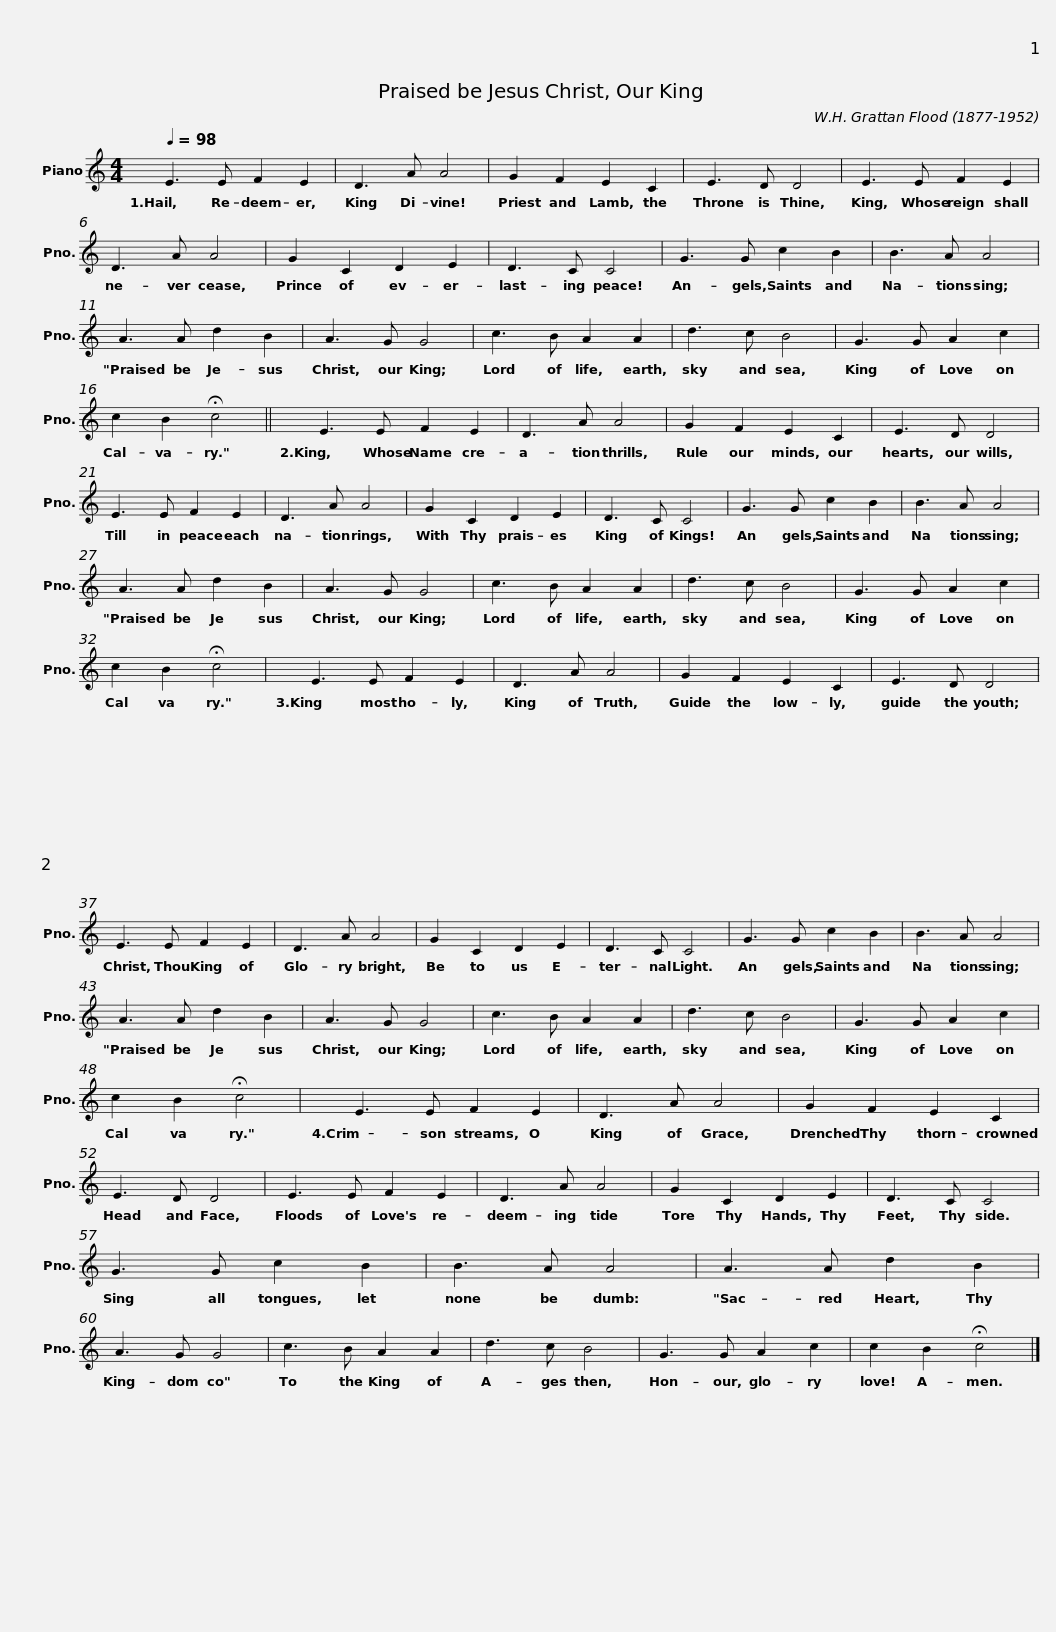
X:1
L:1/8
Q:1/4=98
M:4/4
I:linebreak $
K:C
V:1 treble
V:1
 E3 E F2 E2 | D3 A A4 | G2 F2 E2 C2 | E3 D D4 | E3 E F2 E2 |$ %5
 D3 A A4 | G2 C2 D2 E2 | D3 C C4 | G3 G c2 B2 | B3 A A4 |$ %10
 A3 A d2 B2 | A3 G G4 | c3 B A2 A2 | d3 c B4 | G3 G A2 c2 | %15
 c2 B2 !fermata!c4 ||$ E3 E F2 E2 | D3 A A4 | G2 F2 E2 C2 | E3 D D4 | %20
 E3 E F2 E2 |$ D3 A A4 | G2 C2 D2 E2 | D3 C C4 | G3 G c2 B2 | %25
 B3 A A4 |$ A3 A d2 B2 | A3 G G4 | c3 B A2 A2 | d3 c B4 | %30
 G3 G A2 c2 | c2 B2 !fermata!c4 |$ E3 E F2 E2 | D3 A A4 | G2 F2 E2 C2 | %35
 E3 D D4 | E3 E F2 E2 |$ D3 A A4 | G2 C2 D2 E2 | D3 C C4 | %40
 G3 G c2 B2 | B3 A A4 | A3 A d2 B2 |$ A3 G G4 | c3 B A2 A2 | %45
 d3 c B4 | G3 G A2 c2 | c2 B2 !fermata!c4 |$ E3 E F2 E2 | D3 A A4 | %50
 G2 F2 E2 C2 | E3 D D4 |$ E3 E F2 E2 | D3 A A4 | G2 C2 D2 E2 | %55
 D3 C C4 | G3 G c2 B2 |$ B3 A A4 | A3 A d2 B2 | A3 G G4 | %60
 c3 B A2 A2 | d3 c B4 | G3 G A2 c2 |$ c2 B2 !fermata!c4 |] %64
